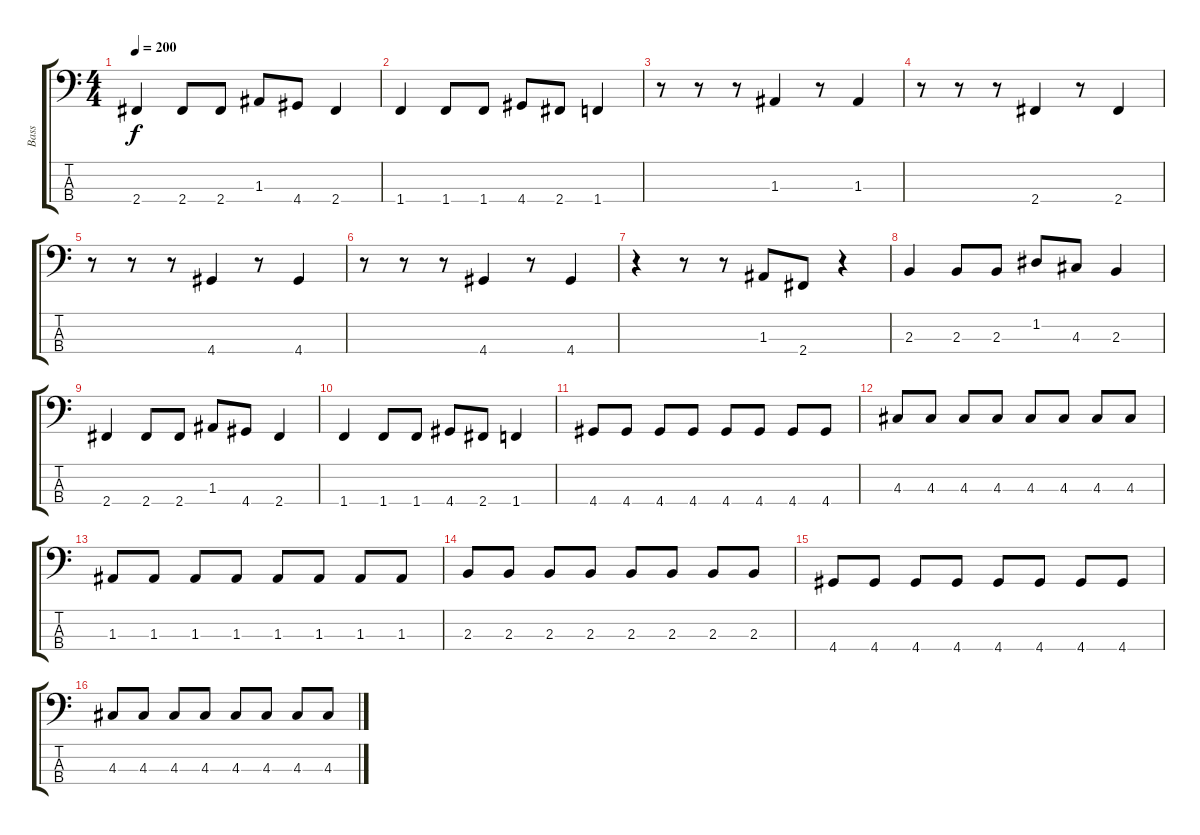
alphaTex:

\track ("Bass" "Bass") {instrument electricbasspick}
\staff {score tabs}
\tuning (G2 D2 A1 E1) {hide}
\ts (4 4)
\tempo 200
\clef f4
\ks c
2.4.4{dy f} 2.4.8 2.4.8 1.3.8 4.4.8 2.4.4 |
1.4.4 1.4.8 1.4.8 4.4.8 2.4.8 1.4.4 |
r.8 r.8 r.8 1.3.4 r.8 1.3.4 |
r.8 r.8 r.8 2.4.4 r.8 2.4.4 |
r.8 r.8 r.8 4.4.4 r.8 4.4.4 |
r.8 r.8 r.8 4.4.4 r.8 4.4.4 |
r.4 r.8 r.8 1.3.8 2.4.8 r.4 |
2.3.4 2.3.8 2.3.8 1.2.8 4.3.8 2.3.4 |
2.4.4 2.4.8 2.4.8 1.3.8 4.4.8 2.4.4 |
1.4.4 1.4.8 1.4.8 4.4.8 2.4.8 1.4.4 |
4.4.8 4.4.8 4.4.8 4.4.8 4.4.8 4.4.8 4.4.8 4.4.8 |
4.3.8 4.3.8 4.3.8 4.3.8 4.3.8 4.3.8 4.3.8 4.3.8 |
1.3.8 1.3.8 1.3.8 1.3.8 1.3.8 1.3.8 1.3.8 1.3.8 |
2.3.8 2.3.8 2.3.8 2.3.8 2.3.8 2.3.8 2.3.8 2.3.8 |
4.4.8 4.4.8 4.4.8 4.4.8 4.4.8 4.4.8 4.4.8 4.4.8 |
4.3.8 4.3.8 4.3.8 4.3.8 4.3.8 4.3.8 4.3.8 4.3.8
